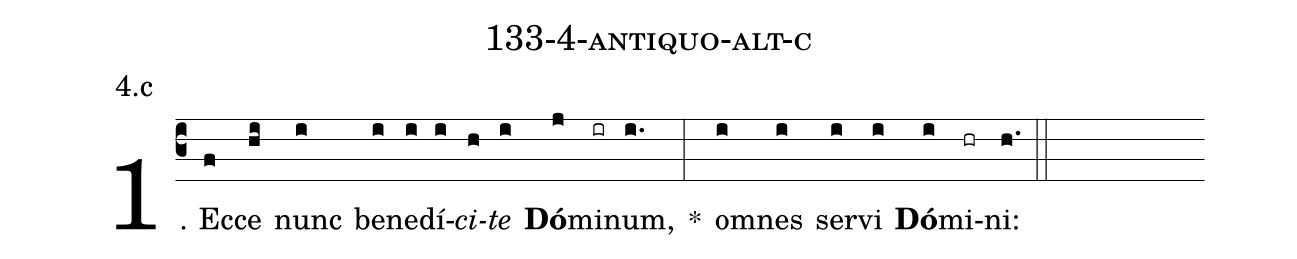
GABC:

name: 133-4-antiquo-alt-c;
annotation: 4.c;
%%
(c3)1. Ec(f)ce(hi) nunc(i) be(i)ne(i)dí(i)<i>ci</i>(h)<i>te</i>(i) <b>Dó</b>(j)mi(ir)num,(i.) *(:) om(i)nes(i) ser(i)vi(i) <b>Dó</b>(i)mi(hr)ni:(h.) (::)
